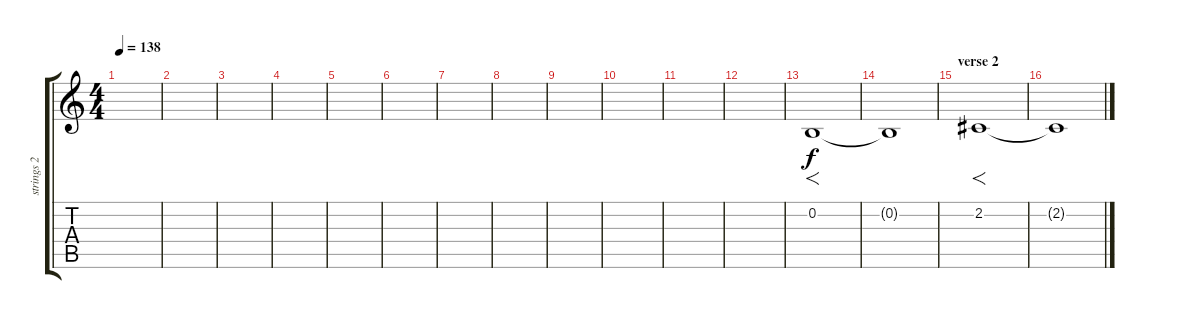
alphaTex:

\track ("strings 2" "strings 2") {instrument synthstrings1}
\staff {score tabs}
\tuning (E4 B3 G3 D3 A2 E2) {hide}
\ts (4 4)
\tempo 138
\clef g2
\ks c
|
|
|
|
|
|
|
|
|
|
|
|
0.2.1{f} |
0.2{t}.1 |
\section ("" "verse 2")
2.2.1{f} |
2.2{t}.1
